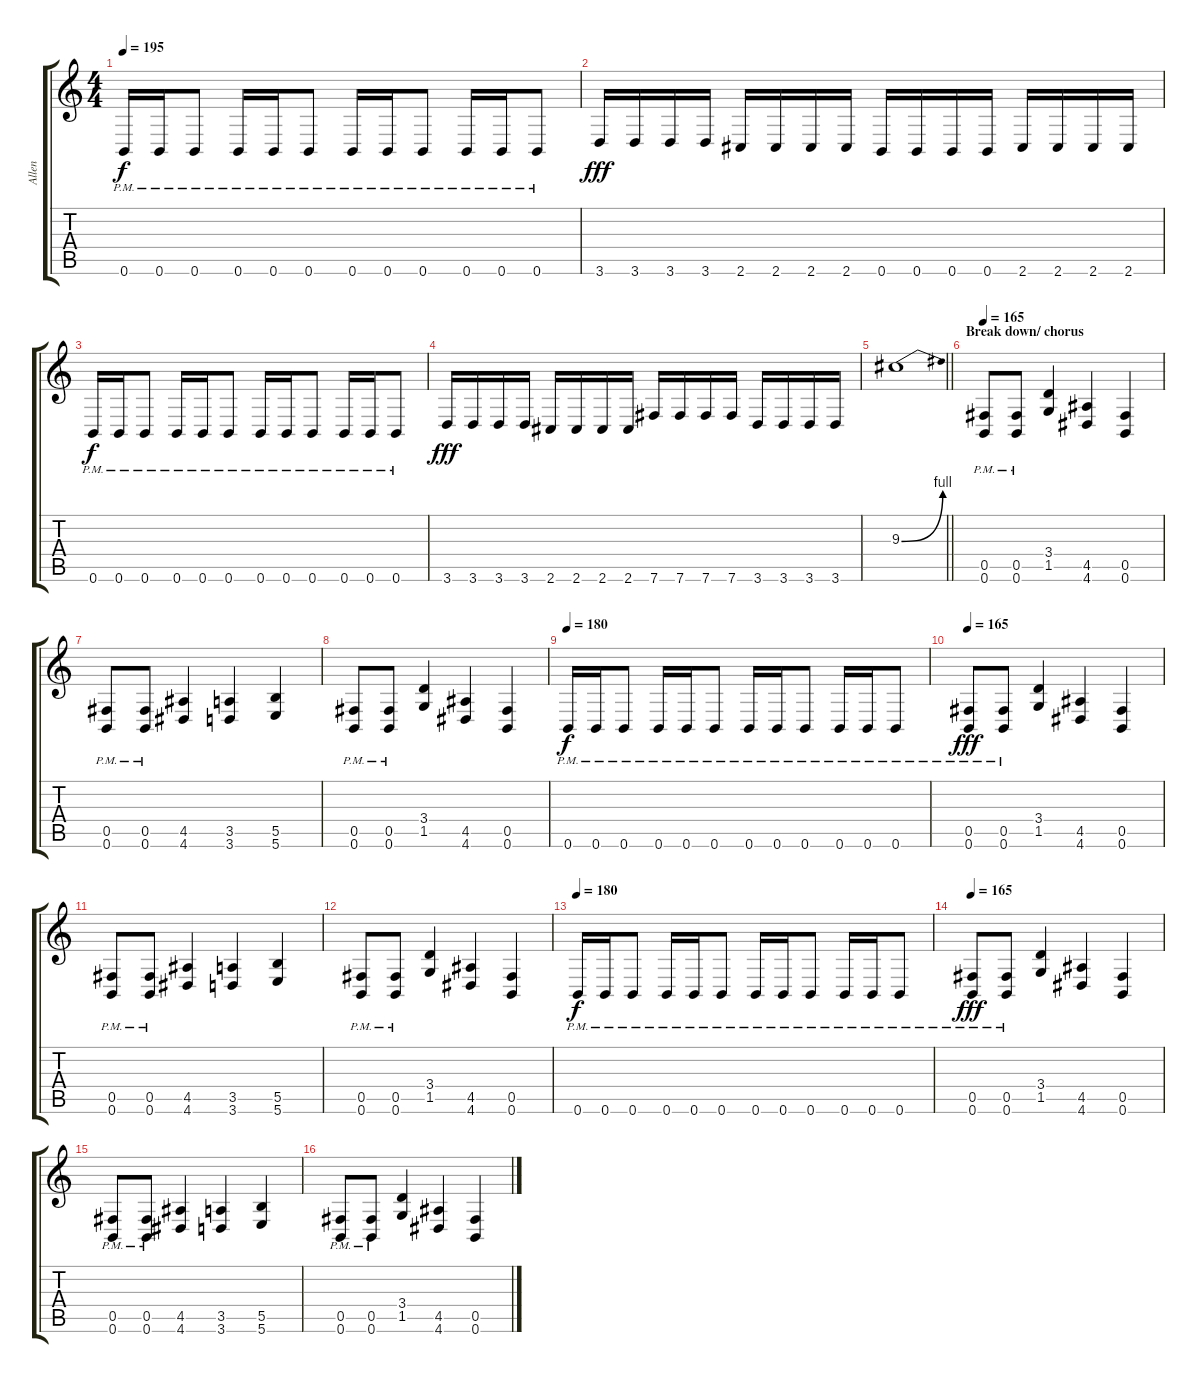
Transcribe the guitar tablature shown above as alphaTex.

\track ("Allen" "Allen") {instrument distortionguitar}
\staff {score tabs}
\tuning (Db4 Ab3 E3 B2 Gb2 B1) {hide}
\ts (4 4)
\tempo 195
\clef g2
\ks c
0.6{pm}.16{dy f} 0.6{pm}.16 0.6{pm}.8 0.6{pm}.16 0.6{pm}.16 0.6{pm}.8 0.6{pm}.16 0.6{pm}.16 0.6{pm}.8 0.6{pm}.16 0.6{pm}.16 0.6{pm}.8 |
3.6.16{dy fff} 3.6.16 3.6.16 3.6.16 2.6.16 2.6.16 2.6.16 2.6.16 0.6.16 0.6.16 0.6.16 0.6.16 2.6.16 2.6.16 2.6.16 2.6.16 |
0.6{pm}.16{dy f} 0.6{pm}.16 0.6{pm}.8 0.6{pm}.16 0.6{pm}.16 0.6{pm}.8 0.6{pm}.16 0.6{pm}.16 0.6{pm}.8 0.6{pm}.16 0.6{pm}.16 0.6{pm}.8 |
3.6.16{dy fff} 3.6.16 3.6.16 3.6.16 2.6.16 2.6.16 2.6.16 2.6.16 7.6.16 7.6.16 7.6.16 7.6.16 3.6.16 3.6.16 3.6.16 3.6.16 |
\barLineRight lightlight
9.3{be (bend 0 0 60 4)}.1 |
\section ("" "Break down/ chorus")
\tempo 165
(0.5{pm} 0.6{pm}).8 (0.5{pm} 0.6{pm}).8 (3.4 1.5).4 (4.5 4.6).4 (0.5 0.6).4 |
(0.5{pm} 0.6{pm}).8 (0.5{pm} 0.6{pm}).8 (4.5 4.6).4 (3.5 3.6).4 (5.5 5.6).4 |
(0.5{pm} 0.6{pm}).8 (0.5{pm} 0.6{pm}).8 (3.4 1.5).4 (4.5 4.6).4 (0.5 0.6).4 |
\tempo 180
0.6{pm}.16{dy f} 0.6{pm}.16 0.6{pm}.8 0.6{pm}.16 0.6{pm}.16 0.6{pm}.8 0.6{pm}.16 0.6{pm}.16 0.6{pm}.8 0.6{pm}.16 0.6{pm}.16 0.6{pm}.8 |
\tempo 165
(0.5{pm} 0.6{pm}).8{dy fff} (0.5{pm} 0.6{pm}).8 (3.4 1.5).4 (4.5 4.6).4 (0.5 0.6).4 |
(0.5{pm} 0.6{pm}).8 (0.5{pm} 0.6{pm}).8 (4.5 4.6).4 (3.5 3.6).4 (5.5 5.6).4 |
(0.5{pm} 0.6{pm}).8 (0.5{pm} 0.6{pm}).8 (3.4 1.5).4 (4.5 4.6).4 (0.5 0.6).4 |
\tempo 180
0.6{pm}.16{dy f} 0.6{pm}.16 0.6{pm}.8 0.6{pm}.16 0.6{pm}.16 0.6{pm}.8 0.6{pm}.16 0.6{pm}.16 0.6{pm}.8 0.6{pm}.16 0.6{pm}.16 0.6{pm}.8 |
\tempo 165
(0.5{pm} 0.6{pm}).8{dy fff} (0.5{pm} 0.6{pm}).8 (3.4 1.5).4 (4.5 4.6).4 (0.5 0.6).4 |
(0.5{pm} 0.6{pm}).8 (0.5{pm} 0.6{pm}).8 (4.5 4.6).4 (3.5 3.6).4 (5.5 5.6).4 |
(0.5{pm} 0.6{pm}).8 (0.5{pm} 0.6{pm}).8 (3.4 1.5).4 (4.5 4.6).4 (0.5 0.6).4
